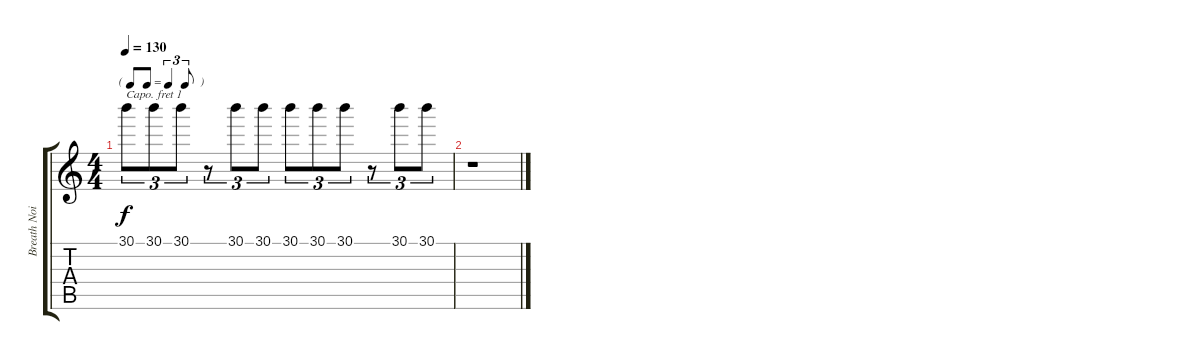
\track ("Breath Noise (Alan Wilder)" "Breath Noi") {instrument breathnoise}
\staff {score tabs}
\capo 1
\tuning (E4 B3 G3 D3 A2 E2) {hide}
\ts (4 4)
\tf triplet8th
\tempo 130
\clef g2
\ks c
30.1.8{tu (3 2) dy f} 30.1.8{tu (3 2)} 30.1.8{tu (3 2)} r.8{tu (3 2)} 30.1.8{tu (3 2)} 30.1.8{tu (3 2)} 30.1.8{tu (3 2)} 30.1.8{tu (3 2)} 30.1.8{tu (3 2)} r.8{tu (3 2)} 30.1.8{tu (3 2)} 30.1.8{tu (3 2)} |
r.1
